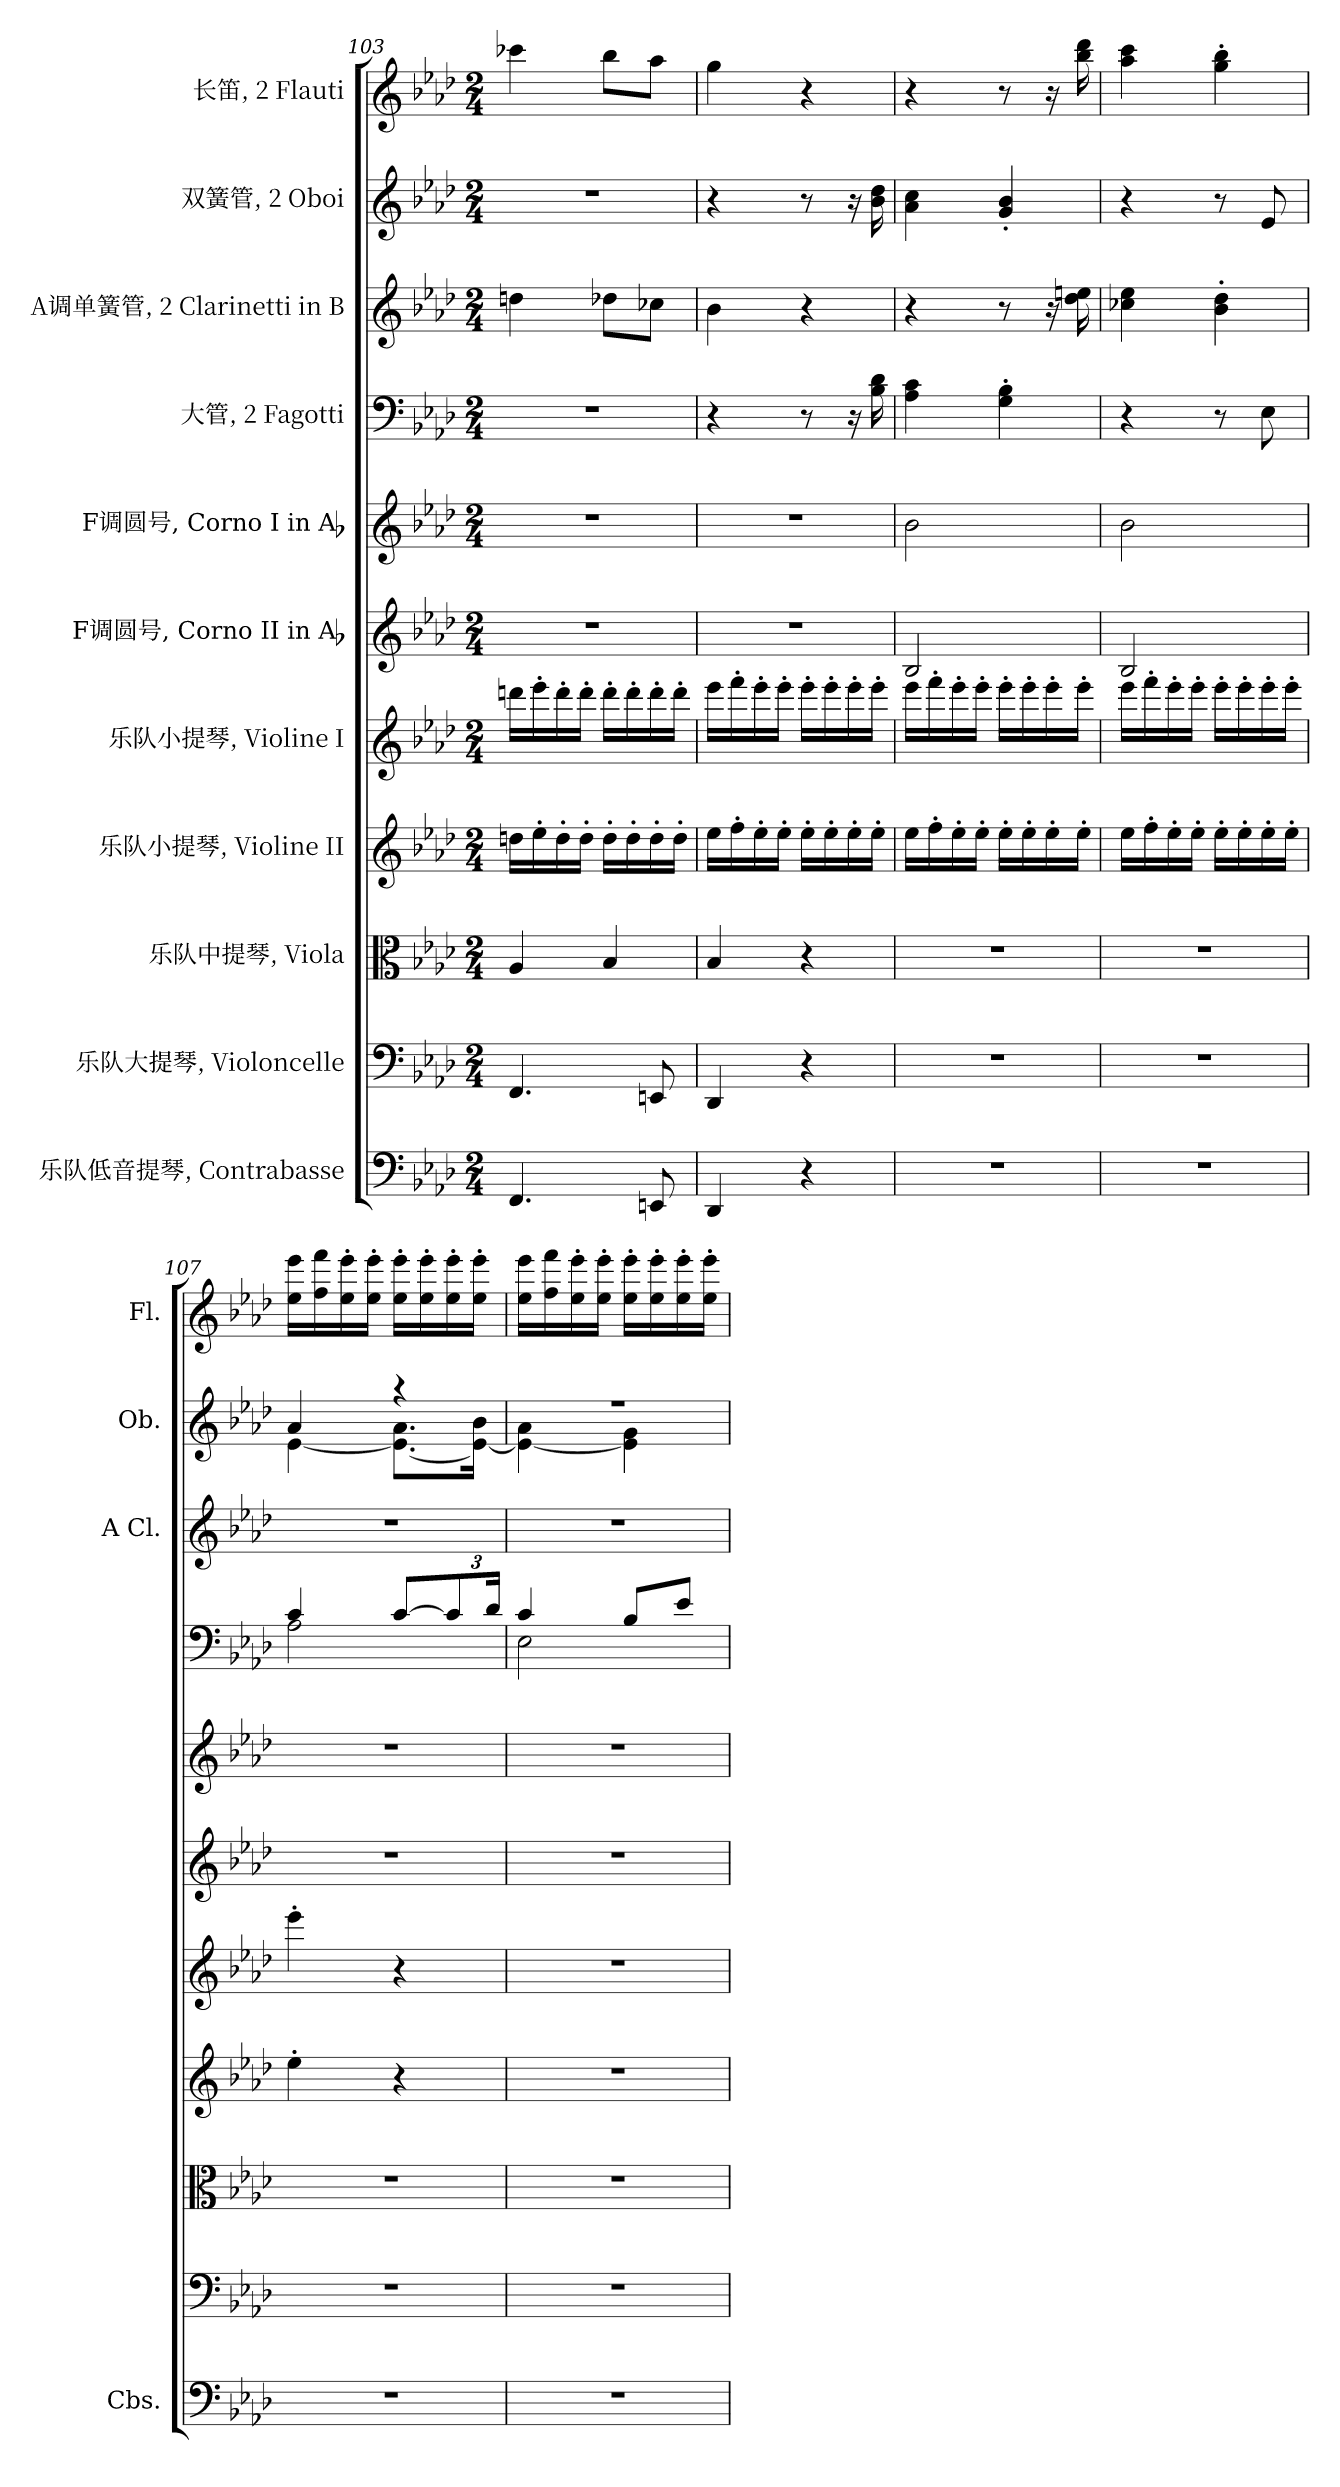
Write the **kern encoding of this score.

**kern	**kern	**kern	**kern	**kern	**kern	**kern	**kern	**kern	**kern	**kern
*part11	*part10	*part9	*part8	*part7	*part6	*part5	*part4	*part3	*part2	*part1
*staff11	*staff10	*staff9	*staff8	*staff7	*staff6	*staff5	*staff4	*staff3	*staff2	*staff1
*I"乐队低音提琴, Contrabasse	*I"乐队大提琴, Violoncelle	*I"乐队中提琴, Viola	*I"乐队小提琴, Violine II	*I"乐队小提琴, Violine I	*I"F调圆号, Corno II in Ab	*I"F调圆号, Corno I in Ab	*I"大管, 2 Fagotti	*I"A调单簧管, 2 Clarinetti in B	*I"双簧管, 2 Oboi	*I"长笛, 2 Flauti
*I'Cbs.	*	*	*	*	*	*	*	*I'A Cl.	*I'Ob.	*I'Fl.
*clefF4	*clefF4	*clefC3	*clefG2	*clefG2	*clefG2	*clefG2	*clefF4	*clefG2	*clefG2	*clefG2
*ITrd7c12	*	*	*	*	*ITrd4c7	*ITrd4c7	*	*ITrd2c3	*	*
*k[b-e-a-d-]	*k[b-e-a-d-]	*k[b-e-a-d-]	*k[b-e-a-d-]	*k[b-e-a-d-]	*k[b-e-a-d-g-]	*k[b-e-a-d-g-]	*k[b-e-a-d-]	*k[b-]	*k[b-e-a-d-]	*k[b-e-a-d-]
*M2/4	*M2/4	*M2/4	*M2/4	*M2/4	*M2/4	*M2/4	*M2/4	*M2/4	*M2/4	*M2/4
*MM53	*MM53	*MM53	*MM53	*MM53	*MM53	*MM53	*MM53	*MM53	*MM53	*MM53
=103	=103	=103	=103	=103	=103	=103	=103	=103	=103	=103
4.FFF/	4.FF/	4A-/	16ddn\LL	16dddn\LL	2r	2r	2r	4bn\	2r	4ccc-X\
.	.	.	16ee-'\	16eee-'\	.	.	.	.	.	.
.	.	.	16dd'\	16ddd'\	.	.	.	.	.	.
.	.	.	16dd'\JJ	16ddd'\JJ	.	.	.	.	.	.
.	.	4B-/	16dd'\LL	16ddd'\LL	.	.	.	8b-X\L	.	8bb-\L
.	.	.	16dd'\	16ddd'\	.	.	.	.	.	.
8EEEn/	8EEn/	.	16dd'\	16ddd'\	.	.	.	8a-X\J	.	8aa-\J
.	.	.	16dd'\JJ	16ddd'\JJ	.	.	.	.	.	.
!!LO:PB:g=z
=104	=104	=104	=104	=104	=104	=104	=104	=104	=104	=104
*	*	*	*	*	*	*	*	*	*	*MM53
4DDD-/	4DD-/	4B-/	16ee-\LL	16eee-\LL	2r	2r	4r	4g\	4r	4gg\
.	.	.	16ff'\	16fff'\	.	.	.	.	.	.
.	.	.	16ee-'\	16eee-'\	.	.	.	.	.	.
.	.	.	16ee-'\JJ	16eee-'\JJ	.	.	.	.	.	.
4r	4r	4r	16ee-'\LL	16eee-'\LL	.	.	8r	4r	8r	4r
.	.	.	16ee-'\	16eee-'\	.	.	.	.	.	.
.	.	.	16ee-'\	16eee-'\	.	.	16r	.	16r	.
.	.	.	16ee-'\JJ	16eee-'\JJ	.	.	16B-\ 16d-\	.	16b-\ 16dd-\	.
=105	=105	=105	=105	=105	=105	=105	=105	=105	=105	=105
2r	2r	2r	16ee-\LL	16eee-\LL	2E-/	2e-\	4A-\ 4c\	4r	4a-\ 4cc\	4r
.	.	.	16ff'\	16fff'\	.	.	.	.	.	.
.	.	.	16ee-'\	16eee-'\	.	.	.	.	.	.
.	.	.	16ee-'\JJ	16eee-'\JJ	.	.	.	.	.	.
.	.	.	16ee-'\LL	16eee-'\LL	.	.	4G\' 4B-\'	8r	4g/' 4b-/'	8r
.	.	.	16ee-'\	16eee-'\	.	.	.	.	.	.
.	.	.	16ee-'\	16eee-'\	.	.	.	16r	.	16r
.	.	.	16ee-'\JJ	16eee-'\JJ	.	.	.	16b-\ 16cc#X\	.	16bb-\ 16ddd-\
=106	=106	=106	=106	=106	=106	=106	=106	=106	=106	=106
2r	2r	2r	16ee-\LL	16eee-\LL	2E-/	2e-\	4r	4a-X\ 4cc\	4r	4aa-\ 4ccc\
.	.	.	16ff'\	16fff'\	.	.	.	.	.	.
.	.	.	16ee-'\	16eee-'\	.	.	.	.	.	.
.	.	.	16ee-'\JJ	16eee-'\JJ	.	.	.	.	.	.
.	.	.	16ee-'\LL	16eee-'\LL	.	.	8r	4g\' 4b-\'	8r	4gg\' 4bb-\'
.	.	.	16ee-'\	16eee-'\	.	.	.	.	.	.
.	.	.	16ee-'\	16eee-'\	.	.	8E-\	.	8e-/	.
.	.	.	16ee-'\JJ	16eee-'\JJ	.	.	.	.	.	.
!!LO:PB:g=z
=107	=107	=107	=107	=107	=107	=107	=107	=107	=107	=107
*	*	*	*	*	*	*	*	*	*	*MM54
*	*	*	*	*	*	*	*^	*	*^	*
2r	2r	2r	4ee-'\	4eee-'\	2r	2r	4c/	2A-\	2r	4a-/	[4e-\	16ee-\ 16eee-\LL
*	*	*	*	*	*	*	*	*	*	*	*	*MM60
.	.	.	.	.	.	.	.	.	.	.	.	16ff\ 16fff\
.	.	.	.	.	.	.	.	.	.	.	.	16ee-\' 16eee-\'
.	.	.	.	.	.	.	.	.	.	.	.	16ee-\' 16eee-\'JJ
*	*	*	*	*	*	*	*	*	*	*	*	*MM64
.	.	.	4r	4r	.	.	[8c/L	.	.	4r	8.e-\_ 8.a-\L	16ee-\' 16eee-\'LL
.	.	.	.	.	.	.	.	.	.	.	.	16ee-\' 16eee-\'
*	*	*	*	*	*	*	*Xbrackettup	*	*	*	*	*
.	.	.	.	.	.	.	12c/]	.	.	.	.	16ee-\' 16eee-\'
.	.	.	.	.	.	.	.	.	.	.	16e-\_ 16b-\Jk	16ee-\' 16eee-\'JJ
.	.	.	.	.	.	.	24d-/Jk	.	.	.	.	.
=108	=108	=108	=108	=108	=108	=108	=108	=108	=108	=108	=108	=108
*	*	*	*	*	*	*	*	*	*	*	*	*MM53
2r	2r	2r	2r	2r	2r	2r	4c/	2E-\	2r	2r	4e-\_ 4a-\	16ee-\ 16eee-\LL
*	*	*	*	*	*	*	*	*	*	*	*	*MM62
.	.	.	.	.	.	.	.	.	.	.	.	16ff\ 16fff\
.	.	.	.	.	.	.	.	.	.	.	.	16ee-\' 16eee-\'
.	.	.	.	.	.	.	.	.	.	.	.	16ee-\' 16eee-\'JJ
*	*	*	*	*	*	*	*	*	*	*	*	*MM64
.	.	.	.	.	.	.	8B-/L	.	.	.	4e-\] 4g\	16ee-\' 16eee-\'LL
.	.	.	.	.	.	.	.	.	.	.	.	16ee-\' 16eee-\'
.	.	.	.	.	.	.	8e-/J	.	.	.	.	16ee-\' 16eee-\'
.	.	.	.	.	.	.	.	.	.	.	.	16ee-\' 16eee-\'JJ
*	*	*	*	*	*	*	*v	*v	*	*v	*v	*
=	=	=	=	=	=	=	=	=	=	=
*-	*-	*-	*-	*-	*-	*-	*-	*-	*-	*-
